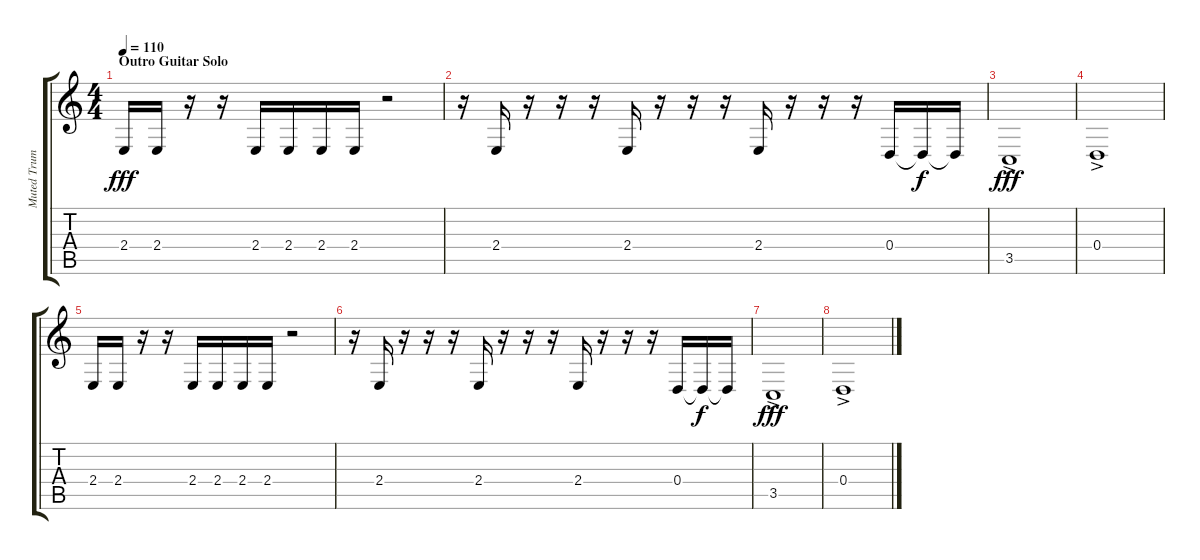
\track ("Muted Trumpet 2" "Muted Trum") {instrument mutedtrumpet}
\staff {score tabs}
\tuning (E4 B3 G3 D3 A2 E2) {hide}
\ts (4 4)
\section ("" "Outro Guitar Solo")
\tempo 110
\clef g2
\ks c
2.4.16{dy fff} 2.4.16 r.16 r.16 2.4.16 2.4.16 2.4.16 2.4.16 r.2 |
r.16 2.4.16 r.16 r.16 r.16 2.4.16 r.16 r.16 r.16 2.4.16 r.16 r.16 r.16 0.4.16 0.4{t}.16{dy f} 0.4{t}.16 |
3.5{ac}.1{dy fff} |
0.4{ac}.1 |
2.4.16 2.4.16 r.16 r.16 2.4.16 2.4.16 2.4.16 2.4.16 r.2 |
r.16 2.4.16 r.16 r.16 r.16 2.4.16 r.16 r.16 r.16 2.4.16 r.16 r.16 r.16 0.4.16 0.4{t}.16{dy f} 0.4{t}.16 |
3.5{ac}.1{dy fff} |
0.4{ac}.1
